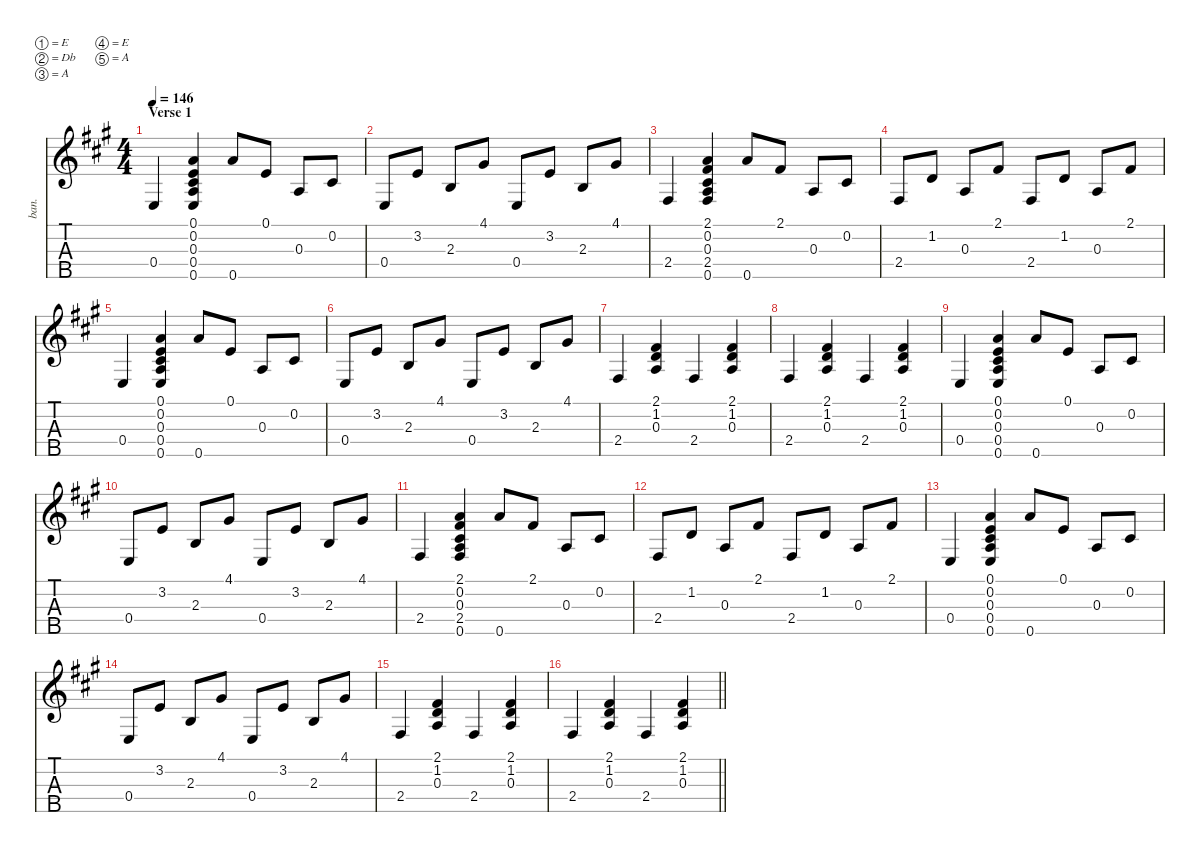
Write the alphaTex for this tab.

\defaultSystemsLayout 4
\hideDynamics
\bracketExtendMode nobrackets
\otherSystemsTrackNameOrientation horizontal
\track ("Banjo" "ban.") {defaultSystemsLayout 8 instrument banjo}
\staff {score tabs}
\tuning (E4 Db4 A3 E3 A4)
\ts (4 4)
\section ("" "Verse 1")
\tempo 146
\clef g2
\ks a
0.4{acc forcenatural}.4{dy f beam Up} (0.1{acc forcenatural} 0.2{acc #} 0.3{acc forcenatural} 0.4{acc forcenatural} 0.5{acc forcenatural}).4{beam Up} 0.5{acc forcenatural}.8{beam Up} 0.1{acc forcenatural}.8{beam Up} 0.3{acc forcenatural}.8{beam Up} 0.2{acc #}.8{beam Up} |
0.4{acc forcenatural}.8{beam Up} 3.2{acc forcenatural}.8{beam Up} 2.3{acc forcenatural}.8{beam Up} 4.1{acc #}.8{beam Up} 0.4{acc forcenatural}.8{beam Up} 3.2{acc forcenatural}.8{beam Up} 2.3{acc forcenatural}.8{beam Up} 4.1{acc #}.8{beam Up} |
2.4{acc #}.4{beam Up} (2.1{acc #} 0.2{acc #} 0.3{acc forcenatural} 2.4{acc #} 0.5{acc forcenatural}).4{beam Up} 0.5{acc forcenatural}.8{beam Up} 2.1{acc #}.8{beam Up} 0.3{acc forcenatural}.8{beam Up} 0.2{acc #}.8{beam Up} |
2.4{acc #}.8{beam Up} 1.2{acc forcenatural}.8{beam Up} 0.3{acc forcenatural}.8{beam Up} 2.1{acc #}.8{beam Up} 2.4{acc #}.8{beam Up} 1.2{acc forcenatural}.8{beam Up} 0.3{acc forcenatural}.8{beam Up} 2.1{acc #}.8{beam Up} |
0.4{acc forcenatural}.4{beam Up} (0.1{acc forcenatural} 0.2{acc #} 0.3{acc forcenatural} 0.4{acc forcenatural} 0.5{acc forcenatural}).4{beam Up} 0.5{acc forcenatural}.8{beam Up} 0.1{acc forcenatural}.8{beam Up} 0.3{acc forcenatural}.8{beam Up} 0.2{acc #}.8{beam Up} |
0.4{acc forcenatural}.8{beam Up} 3.2{acc forcenatural}.8{beam Up} 2.3{acc forcenatural}.8{beam Up} 4.1{acc #}.8{beam Up} 0.4{acc forcenatural}.8{beam Up} 3.2{acc forcenatural}.8{beam Up} 2.3{acc forcenatural}.8{beam Up} 4.1{acc #}.8{beam Up} |
2.4{acc #}.4{beam Up} (2.1{acc #} 1.2{acc forcenatural} 0.3{acc forcenatural}).4{beam Up} 2.4{acc #}.4{beam Up} (2.1{acc #} 1.2{acc forcenatural} 0.3{acc forcenatural}).4{beam Up} |
2.4{acc #}.4{beam Up} (2.1{acc #} 1.2{acc forcenatural} 0.3{acc forcenatural}).4{beam Up} 2.4{acc #}.4{beam Up} (2.1{acc #} 1.2{acc forcenatural} 0.3{acc forcenatural}).4{beam Up} |
0.4{acc forcenatural}.4{beam Up} (0.1{acc forcenatural} 0.2{acc #} 0.3{acc forcenatural} 0.4{acc forcenatural} 0.5{acc forcenatural}).4{beam Up} 0.5{acc forcenatural}.8{beam Up} 0.1{acc forcenatural}.8{beam Up} 0.3{acc forcenatural}.8{beam Up} 0.2{acc #}.8{beam Up} |
0.4{acc forcenatural}.8{beam Up} 3.2{acc forcenatural}.8{beam Up} 2.3{acc forcenatural}.8{beam Up} 4.1{acc #}.8{beam Up} 0.4{acc forcenatural}.8{beam Up} 3.2{acc forcenatural}.8{beam Up} 2.3{acc forcenatural}.8{beam Up} 4.1{acc #}.8{beam Up} |
2.4{acc #}.4{beam Up} (2.1{acc #} 0.2{acc #} 0.3{acc forcenatural} 2.4{acc #} 0.5{acc forcenatural}).4{beam Up} 0.5{acc forcenatural}.8{beam Up} 2.1{acc #}.8{beam Up} 0.3{acc forcenatural}.8{beam Up} 0.2{acc #}.8{beam Up} |
2.4{acc #}.8{beam Up} 1.2{acc forcenatural}.8{beam Up} 0.3{acc forcenatural}.8{beam Up} 2.1{acc #}.8{beam Up} 2.4{acc #}.8{beam Up} 1.2{acc forcenatural}.8{beam Up} 0.3{acc forcenatural}.8{beam Up} 2.1{acc #}.8{beam Up} |
0.4{acc forcenatural}.4{beam Up} (0.1{acc forcenatural} 0.2{acc #} 0.3{acc forcenatural} 0.4{acc forcenatural} 0.5{acc forcenatural}).4{beam Up} 0.5{acc forcenatural}.8{beam Up} 0.1{acc forcenatural}.8{beam Up} 0.3{acc forcenatural}.8{beam Up} 0.2{acc #}.8{beam Up} |
0.4{acc forcenatural}.8{beam Up} 3.2{acc forcenatural}.8{beam Up} 2.3{acc forcenatural}.8{beam Up} 4.1{acc #}.8{beam Up} 0.4{acc forcenatural}.8{beam Up} 3.2{acc forcenatural}.8{beam Up} 2.3{acc forcenatural}.8{beam Up} 4.1{acc #}.8{beam Up} |
2.4{acc #}.4{beam Up} (2.1{acc #} 1.2{acc forcenatural} 0.3{acc forcenatural}).4{beam Up} 2.4{acc #}.4{beam Up} (2.1{acc #} 1.2{acc forcenatural} 0.3{acc forcenatural}).4{beam Up} |
\barLineRight lightlight
2.4{acc #}.4{beam Up} (2.1{acc #} 1.2{acc forcenatural} 0.3{acc forcenatural}).4{beam Up} 2.4{acc #}.4{beam Up} (2.1{acc #} 1.2{acc forcenatural} 0.3{acc forcenatural}).4{beam Up}
